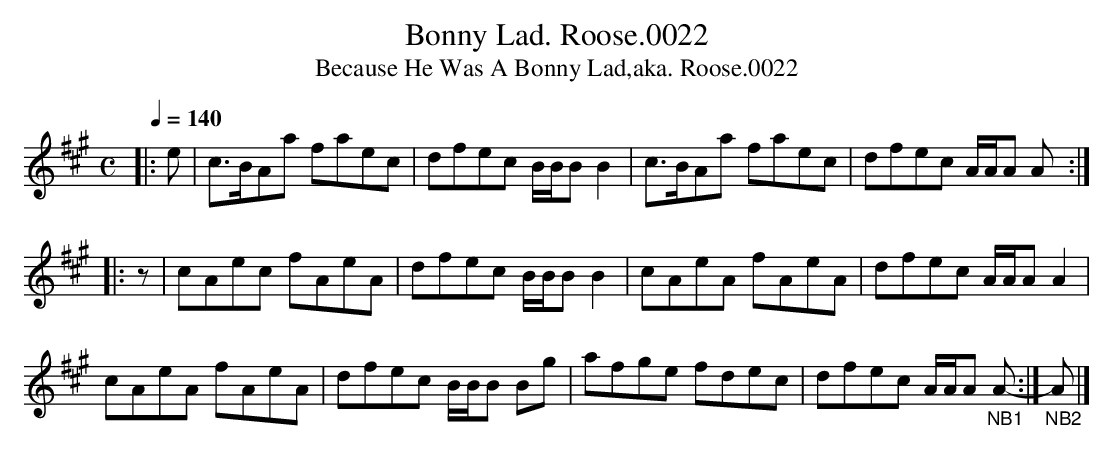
X:1
T:Bonny Lad. Roose.0022
T:Because He Was A Bonny Lad,aka. Roose.0022
M:C
Q:1/4=140
L:1/8
K:A
|: e | c>BAa faec | dfec B/B/BB2 | c>BAa faec | dfec A/A/A A :|
|: z | cAec fAeA | dfec B/B/BB2 | cAeA fAeA | dfec A/A/AA2 |
cAeA fAeA | dfec B/B/B Bg | afge fdec | dfec A/A/A "_NB1"A- :| "_NB2"A |]
